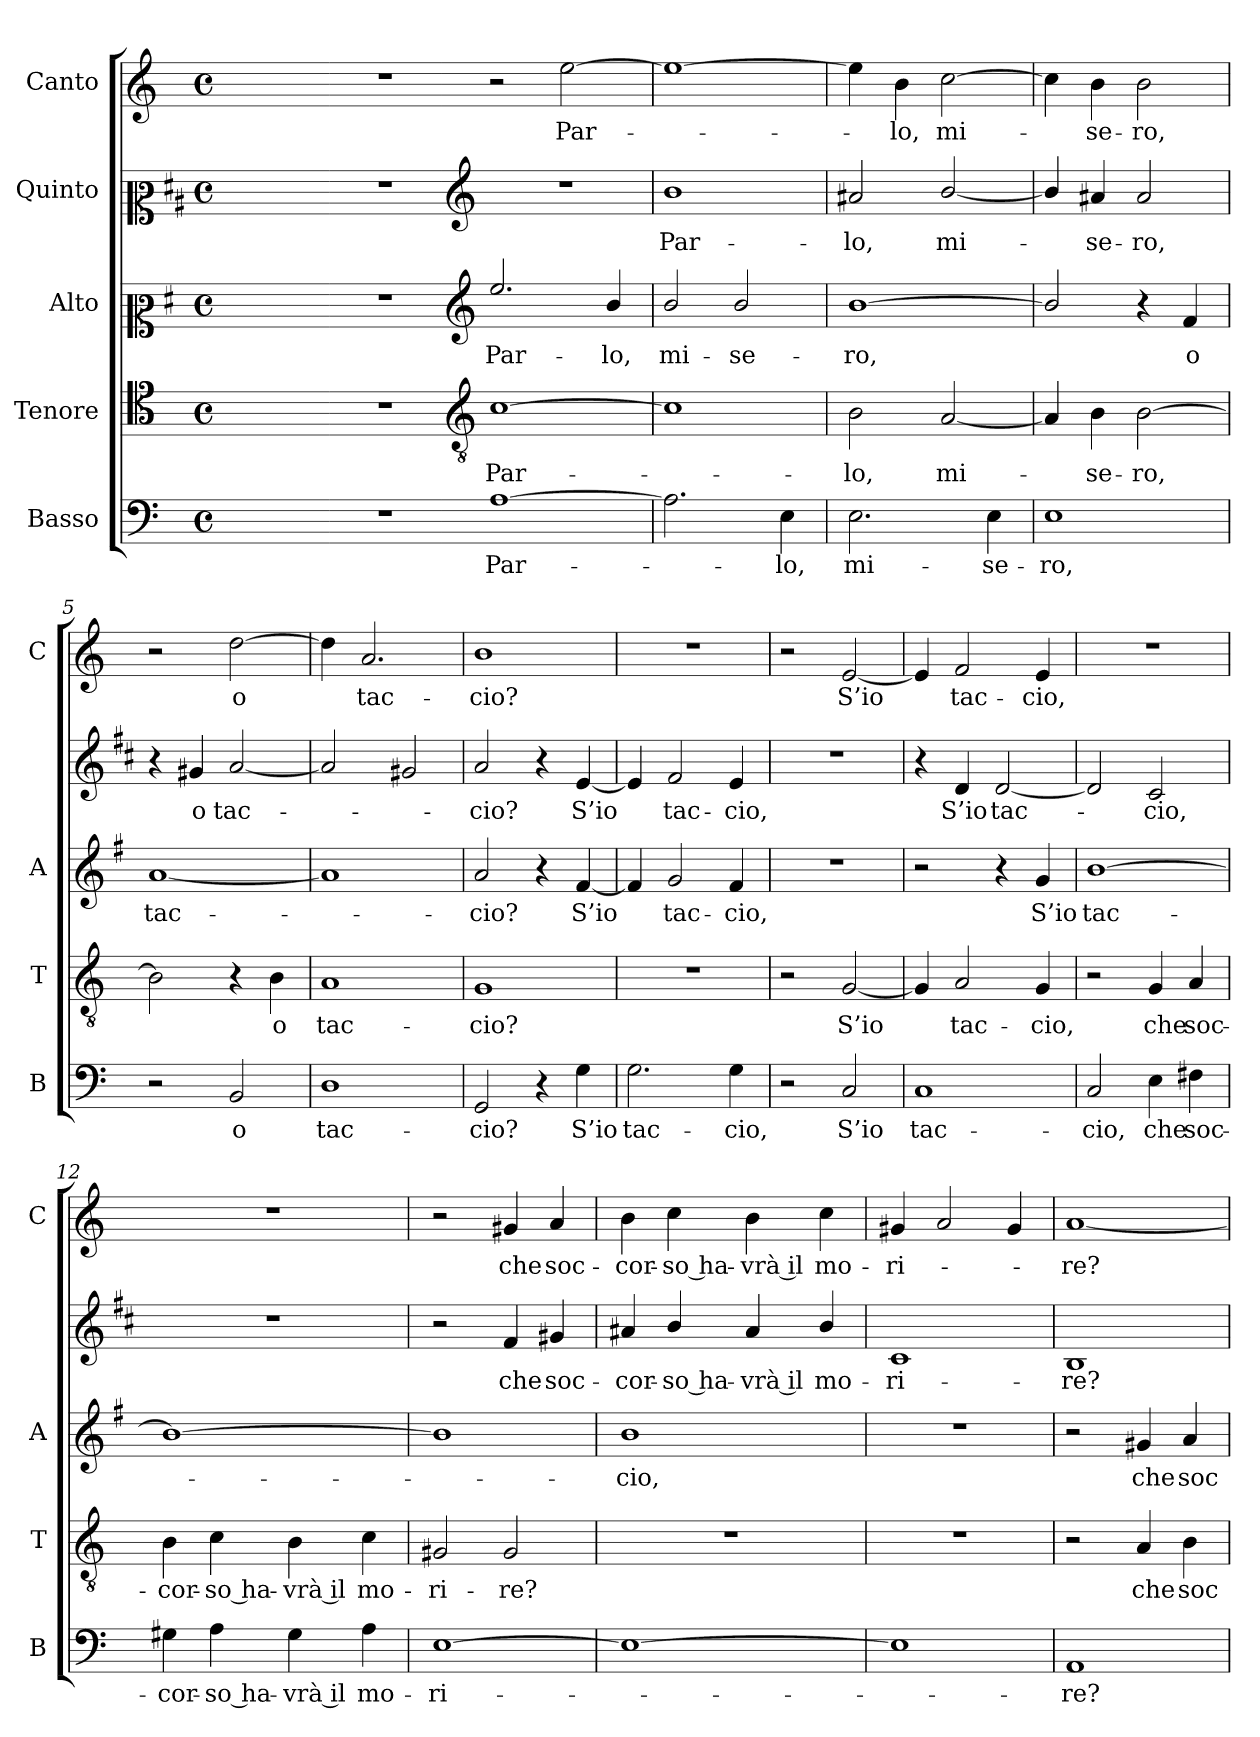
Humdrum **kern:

**kern	**text	**kern	**text	**kern	**text	**kern	**text	**kern	**text
*part5	*part5	*part4	*part4	*part3	*part3	*part2	*part2	*part1	*part1
*staff5	*staff5	*staff4	*staff4	*staff3	*staff3	*staff2	*staff2	*staff1	*staff1
*I"Basso	*	*I"Tenore	*	*I"Alto	*	*I"Quinto	*	*I"Canto	*
*I'B	*	*I'T	*	*I'A	*	*	*	*I'C	*
*clefF4	*	*clefC4	*	*clefC2	*	*clefC2	*	*clefG2	*
*	*	*	*	*ITrd4c7	*	*ITrd1c2	*	*	*
*k[]	*	*k[]	*	*k[]	*	*k[]	*	*k[]	*
*C:	*	*C:	*	*C:	*	*C:	*	*C:	*
*M4/4	*	*M4/4	*	*M4/4	*	*M4/4	*	*M4/4	*
*met(c)	*	*met(c)	*	*met(c)	*	*met(c)	*	*met(c)	*
=	=	=	=	=	=	=	=	=	=
1ryy	.	1ryy	.	1ryy	.	1ryy	.	1ryy	.
=1X-	=1X-	=1X-	=1X-	=1X-	=1X-	=1X-	=1X-	=1X-	=1X-
1r	.	1r	.	1r	.	1r	.	1r	.
=1-	=1-	=1-	=1-	=1-	=1-	=1-	=1-	=1-	=1-
*	*	*clefGv2	*	*clefG2	*	*clefG2	*	*	*
!	!LO:LY:b	!	!LO:LY:b	!	!LO:LY:b	!	!	!	!
[1A	Par-	[1c	Par-	2.a/	Par-	1r	.	2r	.
!	!	!	!	!	!	!	!	!	!LO:LY:b
.	.	.	.	.	.	.	.	[2ee\	Par-
!	!	!	!	!	!LO:LY:b	!	!	!	!
.	.	.	.	4e/	-lo,	.	.	.	.
=2	=2	=2	=2	=2	=2	=2	=2	=2	=2
!	!	!	!	!	!LO:LY:b	!	!LO:LY:b	!	!
2.A\]	.	1c]	.	2e/	mi-	1a	Par-	1ee_	.
!	!	!	!	!	!LO:LY:b	!	!	!	!
.	.	.	.	2e/	-se-	.	.	.	.
!	!LO:LY:b	!	!	!	!	!	!	!	!
4E\	-lo,	.	.	.	.	.	.	.	.
=3	=3	=3	=3	=3	=3	=3	=3	=3	=3
!	!LO:LY:b	!	!LO:LY:b	!	!LO:LY:b	!	!LO:LY:b	!	!
2.E\	mi-	2B\	-lo,	[1e	-ro,	2g#X/	-lo,	4ee\]	.
!	!	!	!	!	!	!	!	!	!LO:LY:b
.	.	.	.	.	.	.	.	4b\	-lo,
!	!	!	!LO:LY:b	!	!	!	!LO:LY:b	!	!LO:LY:b
.	.	[2A/	mi-	.	.	[2a/	mi-	[2cc\	mi-
!	!LO:LY:b	!	!	!	!	!	!	!	!
4E\	-se-	.	.	.	.	.	.	.	.
=4	=4	=4	=4	=4	=4	=4	=4	=4	=4
!	!LO:LY:b	!	!	!	!	!	!	!	!
1E	-ro,	4A/]	.	2e/]	.	4a/]	.	4cc\]	.
!	!	!	!LO:LY:b	!	!	!	!LO:LY:b	!	!LO:LY:b
.	.	4B\	-se-	.	.	4g#X/	-se-	4b\	-se-
!	!	!	!LO:LY:b	!	!	!	!LO:LY:b	!	!LO:LY:b
.	.	[2B\	-ro,	4r	.	2g#/	-ro,	2b\	-ro,
!	!	!	!	!	!LO:LY:b	!	!	!	!
.	.	.	.	4B/	o	.	.	.	.
=5	=5	=5	=5	=5	=5	=5	=5	=5	=5
!	!	!	!	!	!LO:LY:b	!	!	!	!
2r	.	2B\]	.	[1d	tac-	4r	.	2r	.
!	!	!	!	!	!	!	!LO:LY:b	!	!
.	.	.	.	.	.	4f#X/	o	.	.
!	!LO:LY:b	!	!	!	!	!	!LO:LY:b	!	!LO:LY:b
2BB/	o	4r	.	.	.	[2g/	tac-	[2dd\	o
!	!	!	!LO:LY:b	!	!	!	!	!	!
.	.	4B\	o	.	.	.	.	.	.
=6	=6	=6	=6	=6	=6	=6	=6	=6	=6
!	!LO:LY:b	!	!LO:LY:b	!	!	!	!	!	!
1D	tac-	1A	tac-	1d]	.	2g/]	.	4dd\]	.
!	!	!	!	!	!	!	!	!	!LO:LY:b
.	.	.	.	.	.	.	.	2.a/	tac-
.	.	.	.	.	.	2f#X/	.	.	.
=7	=7	=7	=7	=7	=7	=7	=7	=7	=7
!	!LO:LY:b	!	!LO:LY:b	!	!LO:LY:b	!	!LO:LY:b	!	!LO:LY:b
2GG/	-cio?	1G	-cio?	2d/	-cio?	2g/	-cio?	1b	-cio?
4r	.	.	.	4r	.	4r	.	.	.
!	!LO:LY:b	!	!	!	!LO:LY:b	!	!LO:LY:b	!	!
4G\	S’io	.	.	[4B/	S’io	[4d/	S’io	.	.
!!LO:LB:g=z
=8	=8	=8	=8	=8	=8	=8	=8	=8	=8
!	!LO:LY:b	!	!	!	!	!	!	!	!
2.G\	tac-	1r	.	4B/]	.	4d/]	.	1r	.
!	!	!	!	!	!LO:LY:b	!	!LO:LY:b	!	!
.	.	.	.	2c/	tac-	2e/	tac-	.	.
!	!LO:LY:b	!	!	!	!LO:LY:b	!	!LO:LY:b	!	!
4G\	-cio,	.	.	4B/	-cio,	4d/	-cio,	.	.
=9	=9	=9	=9	=9	=9	=9	=9	=9	=9
2r	.	2r	.	1r	.	1r	.	2r	.
!	!LO:LY:b	!	!LO:LY:b	!	!	!	!	!	!LO:LY:b
2C/	S’io	[2G/	S’io	.	.	.	.	[2e/	S’io
=10	=10	=10	=10	=10	=10	=10	=10	=10	=10
!	!LO:LY:b	!	!	!	!	!	!	!	!
1C	tac-	4G/]	.	2r	.	4r	.	4e/]	.
!	!	!	!LO:LY:b	!	!	!	!LO:LY:b	!	!LO:LY:b
.	.	2A/	tac-	.	.	4c/	S’io	2f/	tac-
!	!	!	!	!	!	!	!LO:LY:b	!	!
.	.	.	.	4r	.	[2c/	tac-	.	.
!	!	!	!LO:LY:b	!	!LO:LY:b	!	!	!	!LO:LY:b
.	.	4G/	-cio,	4c/	S’io	.	.	4e/	-cio,
=11	=11	=11	=11	=11	=11	=11	=11	=11	=11
!	!LO:LY:b	!	!	!	!LO:LY:b	!	!	!	!
2C/	-cio,	2r	.	[1e	tac-	2c/]	.	1r	.
!	!LO:LY:b	!	!LO:LY:b	!	!	!	!LO:LY:b	!	!
4E\	che	4G/	che	.	.	2B/	-cio,	.	.
!	!LO:LY:b	!	!LO:LY:b	!	!	!	!	!	!
4F#X\	soc-	4A/	soc-	.	.	.	.	.	.
=12	=12	=12	=12	=12	=12	=12	=12	=12	=12
!	!LO:LY:b	!	!LO:LY:b	!	!	!	!	!	!
4G#X\	-cor-	4B\	-cor-	1e_	.	1r	.	1r	.
!	!LO:LY:b	!	!LO:LY:b	!	!	!	!	!	!
4A\	-so ha-	4c\	-so ha-	.	.	.	.	.	.
!	!LO:LY:b	!	!LO:LY:b	!	!	!	!	!	!
4G#\	-vrà il	4B\	-vrà il	.	.	.	.	.	.
!	!LO:LY:b	!	!LO:LY:b	!	!	!	!	!	!
4A\	mo-	4c\	mo-	.	.	.	.	.	.
=13	=13	=13	=13	=13	=13	=13	=13	=13	=13
!	!LO:LY:b	!	!LO:LY:b	!	!	!	!	!	!
[1E	-ri-	2G#X/	-ri-	1e]	.	2r	.	2r	.
!	!	!	!LO:LY:b	!	!	!	!LO:LY:b	!	!LO:LY:b
.	.	2G#/	-re?	.	.	4e/	che	4g#X/	che
!	!	!	!	!	!	!	!LO:LY:b	!	!LO:LY:b
.	.	.	.	.	.	4f#X/	soc-	4a/	soc-
=14	=14	=14	=14	=14	=14	=14	=14	=14	=14
!	!	!	!	!	!LO:LY:b	!	!LO:LY:b	!	!LO:LY:b
1E_	.	1r	.	1e	-cio,	4g#X/	-cor-	4b\	-cor-
!	!	!	!	!	!	!	!LO:LY:b	!	!LO:LY:b
.	.	.	.	.	.	4a/	-so ha-	4cc\	-so ha-
!	!	!	!	!	!	!	!LO:LY:b	!	!LO:LY:b
.	.	.	.	.	.	4g#/	-vrà il	4b\	-vrà il
!	!	!	!	!	!	!	!LO:LY:b	!	!LO:LY:b
.	.	.	.	.	.	4a/	mo-	4cc\	mo-
!!LO:LB:g=z
=15	=15	=15	=15	=15	=15	=15	=15	=15	=15
!	!	!	!	!	!	!	!LO:LY:b	!	!LO:LY:b
1E]	.	1r	.	1r	.	1B	-ri-	4g#X/	-ri-
.	.	.	.	.	.	.	.	2a/	.
.	.	.	.	.	.	.	.	4g#/	.
=16	=16	=16	=16	=16	=16	=16	=16	=16	=16
!	!LO:LY:b	!	!	!	!	!	!LO:LY:b	!	!LO:LY:b
1AA	-re?	2r	.	2r	.	1A	-re?	[1a	-re?
!	!	!	!LO:LY:b	!	!LO:LY:b	!	!	!	!
.	.	4A/	che	4c#X/	che	.	.	.	.
!	!	!	!LO:LY:b	!	!LO:LY:b	!	!	!	!
.	.	4B\	soc-	4d/	soc-	.	.	.	.
=	=	=	=	=	=	=	=	=	=
*-	*-	*-	*-	*-	*-	*-	*-	*-	*-
